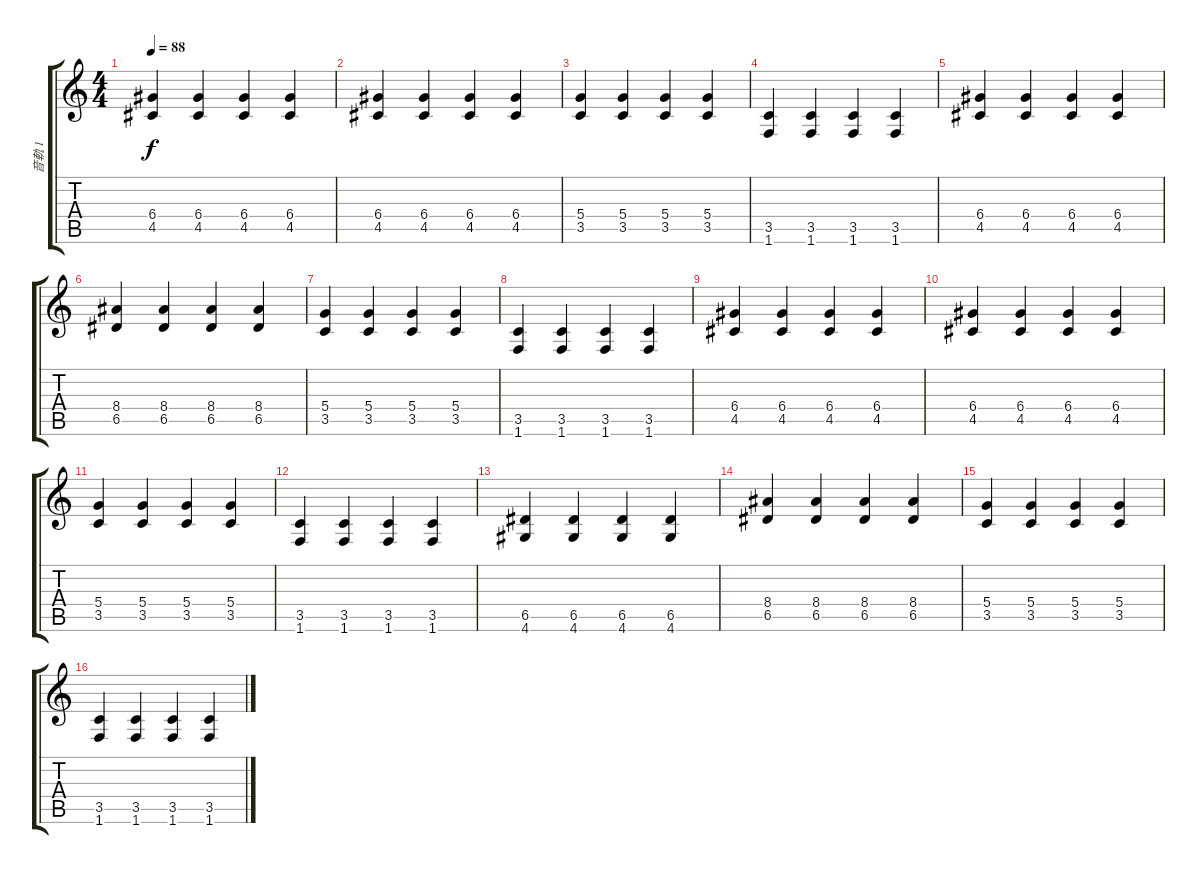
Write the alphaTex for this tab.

\track ("音軌 1" "音軌 1") {instrument electricguitarjazz}
\staff {score tabs}
\tuning (E4 B3 G3 D3 A2 E2) {hide}
\ts (4 4)
\tempo 88
\clef g2
\ks c
(6.4 4.5).4{dy f} (6.4 4.5).4 (6.4 4.5).4 (6.4 4.5).4 |
(6.4 4.5).4 (6.4 4.5).4 (6.4 4.5).4 (6.4 4.5).4 |
(5.4 3.5).4 (5.4 3.5).4 (5.4 3.5).4 (5.4 3.5).4 |
(3.5 1.6).4 (3.5 1.6).4 (3.5 1.6).4 (3.5 1.6).4 |
(6.4 4.5).4 (6.4 4.5).4 (6.4 4.5).4 (6.4 4.5).4 |
(8.4 6.5).4 (8.4 6.5).4 (8.4 6.5).4 (8.4 6.5).4 |
(5.4 3.5).4 (5.4 3.5).4 (5.4 3.5).4 (5.4 3.5).4 |
(3.5 1.6).4 (3.5 1.6).4 (3.5 1.6).4 (3.5 1.6).4 |
(6.4 4.5).4 (6.4 4.5).4 (6.4 4.5).4 (6.4 4.5).4 |
(6.4 4.5).4 (6.4 4.5).4 (6.4 4.5).4 (6.4 4.5).4 |
(5.4 3.5).4 (5.4 3.5).4 (5.4 3.5).4 (5.4 3.5).4 |
(3.5 1.6).4 (3.5 1.6).4 (3.5 1.6).4 (3.5 1.6).4 |
(6.5 4.6).4 (6.5 4.6).4 (6.5 4.6).4 (6.5 4.6).4 |
(8.4 6.5).4 (8.4 6.5).4 (8.4 6.5).4 (8.4 6.5).4 |
(5.4 3.5).4 (5.4 3.5).4 (5.4 3.5).4 (5.4 3.5).4 |
(3.5 1.6).4 (3.5 1.6).4 (3.5 1.6).4 (3.5 1.6).4
